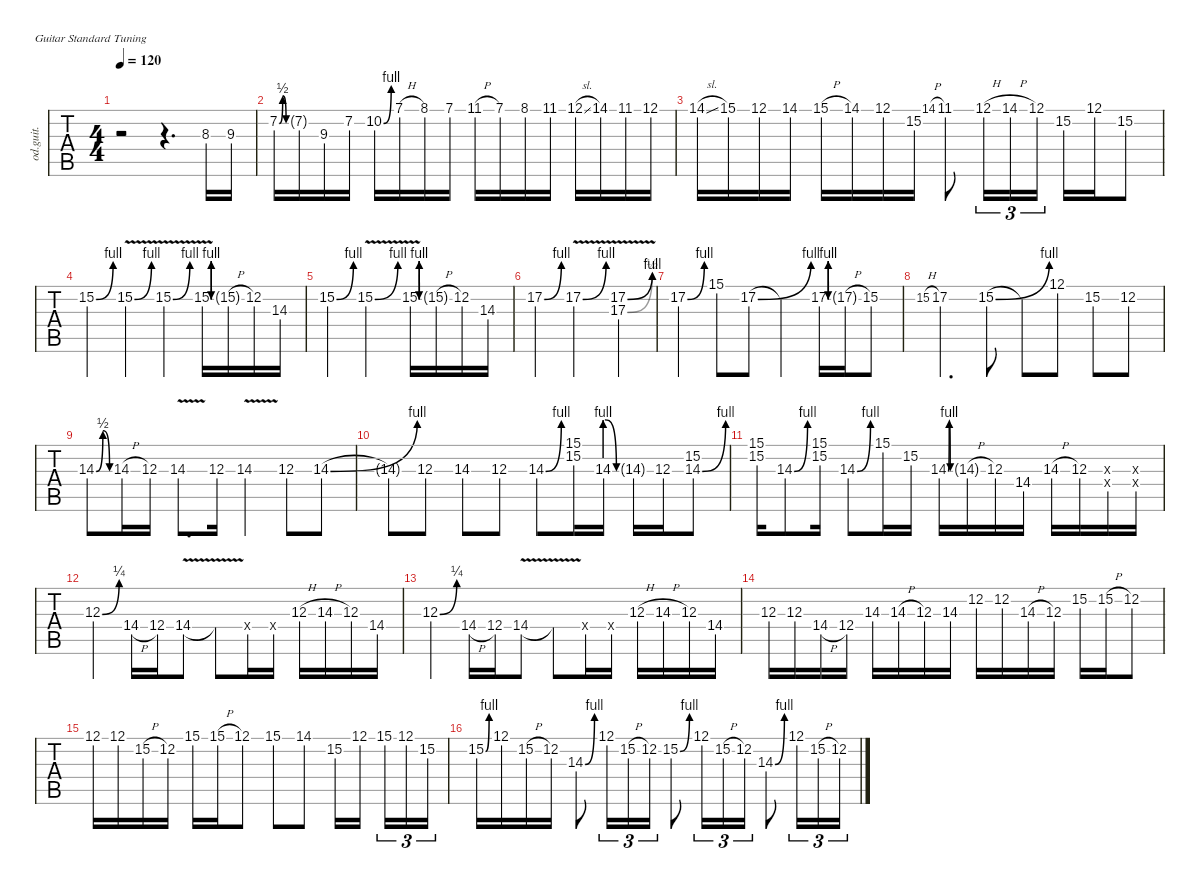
\defaultSystemsLayout 4
\hideDynamics
\bracketExtendMode nobrackets
\otherSystemsTrackNameOrientation horizontal
\track ("Solo" "od.guit.") {instrument overdrivenguitar}
\staff {tabs}
\tuning (E4 B3 G3 D3 A2 E2)
\ts (4 4)
\tempo 120
\clef g2
\ks g
r.2{dy mf instrument overdrivenguitar} r.4{d} 8.3{lf 3 acc #}.16 9.3{lf 4 acc forcenatural}.16 |
7.2{be (bendrelease 0 0 12 2 20.4 2 59.4 0) lf 2 acc #}.16 7.2{g acc #}.16 9.3{lf 4 acc forcenatural}.16 7.2{lf 2 acc #}.16 10.2{be (bend 0 0 15 4) lf 5 acc forcenatural}.16 7.1{h lf 2 acc forcenatural}.16 8.1{lf 3 acc forcenatural}.16 7.1{lf 2 acc forcenatural}.16 11.1{h lf 5 acc #}.16 7.1{lf 2 acc forcenatural}.16 8.1{lf 2 acc forcenatural}.16 11.1{lf 5 acc #}.16 12.1{sl lf 5 acc forcenatural}.16 14.1{acc #}.16 11.1{lf 2 acc #}.16 12.1{lf 3 acc forcenatural}.16 |
14.1{sl lf 5 acc #}.16 15.1{acc forcenatural}.16 12.1{acc forcenatural}.16 14.1{acc #}.16 15.1{h acc forcenatural}.16 14.1{acc #}.16 12.1{acc forcenatural}.16 15.2{acc forcenatural}.16 14.1{h lf 5 acc #}.8{gr} 11.1{lf 2 acc #}.8 12.1{h acc forcenatural}.16{tu (3 2)} 14.1{h acc #}.16{tu (3 2)} 12.1{acc forcenatural}.16{tu (3 2)} 15.2{acc forcenatural}.16 12.1{acc forcenatural}.16 15.2{acc forcenatural}.8 |
15.2{be (bend 0 0 15 4) acc forcenatural}.4 15.2{be (bend 0 0 15 4) v acc forcenatural}.4 15.2{be (bend 0 0 15 4) v acc forcenatural}.4 15.2{be (bendrelease 0 0 10.2 4 20.4 4 59.4 0) v acc forcenatural}.16 15.2{h g acc forcenatural}.16 12.2{acc forcenatural}.16 14.3{acc forcenatural}.16 |
15.2{be (bend 0 0 15 4) acc forcenatural}.4 15.2{be (bend 0 0 15 4) v acc forcenatural}.2 15.2{be (bendrelease 0 0 10.2 4 20.4 4 59.4 0) v acc forcenatural}.16 15.2{h g acc forcenatural}.16 12.2{acc forcenatural}.16 14.3{acc forcenatural}.16 |
17.2{be (bend 0 0 15 4) acc forcenatural}.4 17.2{be (bend 0 0 15 4) v acc forcenatural}.2 (17.2{be (bend 0 0 15 4) v acc forcenatural} 17.3{be (bend 0 0 14.399999999999999 2) acc forcenatural}).4 |
17.2{be (bend 0 0 15 4) acc forcenatural}.4 15.1{acc forcenatural}.8 17.2{be (bend 0 0 15 4) acc forcenatural}.8{legatoorigin} 17.2{t}.4 17.2{be (bendrelease 0 0 10.2 4 20.4 4 59.4 0) acc forcenatural}.16 17.2{h g acc forcenatural}.16 15.2{acc forcenatural}.8 |
15.2{h acc forcenatural}.8{gr} 17.2{acc forcenatural}.4{d} 15.2{be (bend 0 0 15 4) acc forcenatural}.8 15.2{t}.8 12.1{acc forcenatural}.8 15.2{acc forcenatural}.8 12.2{acc forcenatural}.8 |
14.3{be (bendrelease 0 0 10.799999999999999 2 20.4 2 59.4 0) acc forcenatural}.8 14.3{h acc forcenatural}.16 12.3{acc forcenatural}.16 14.3{v acc forcenatural}.8{d} 12.3{acc forcenatural}.16 14.3{v acc forcenatural}.4 12.3{acc forcenatural}.8 14.3{be (bend 0 0 15 4) acc forcenatural}.8 |
14.3{t}.8 12.3{acc forcenatural}.8 14.3{acc forcenatural}.8 12.3{acc forcenatural}.8 14.3{be (bend 0 0 30.599999999999998 4) acc forcenatural}.8 (15.2{acc forcenatural} 15.1{acc forcenatural}).16 14.3{be (prebendrelease 0 4 59.4 0)}.16 14.3{g acc forcenatural}.16 12.3{acc forcenatural}.16 (14.3{be (bend 0 0 29.4 4) acc forcenatural} 15.2{acc forcenatural}).8 |
(15.1{acc forcenatural} 15.2{acc forcenatural}).16 14.3{be (bend 0 0 31.2 4) acc forcenatural}.8 (15.2{acc forcenatural} 15.1{acc forcenatural}).16 14.3{be (bend 0 0 31.2 4) acc forcenatural}.8 15.1{acc forcenatural}.16 15.2{acc forcenatural}.16 14.3{be (bendrelease 0 0 13.799999999999999 4 20.4 4 59.4 0) acc forcenatural}.16 14.3{h g acc forcenatural}.16 12.3{acc forcenatural}.16 14.4{acc forcenatural}.16 14.3{h acc forcenatural}.16 12.3{acc forcenatural}.16 (0.4{x acc forcenatural} 0.3{x acc forcenatural}).16 (0.3{x acc forcenatural} 0.4{x acc forcenatural}).16 |
12.3{be (bend 0 0 49.8 1) acc forcenatural}.4 14.4{h acc forcenatural}.16 12.4{acc forcenatural}.16 14.4{v acc forcenatural}.8 14.4{t acc forcenatural}.8 0.4{x acc forcenatural}.16 0.4{x acc forcenatural}.16 12.3{h acc forcenatural}.16{legatoorigin} 14.3{h acc forcenatural}.16{legatoorigin} 12.3{acc forcenatural}.16 14.4{acc forcenatural}.16 |
12.3{be (bend 0 0 49.8 1) acc forcenatural}.4 14.4{h acc forcenatural}.16 12.4{acc forcenatural}.16 14.4{v acc forcenatural}.8 14.4{t acc forcenatural}.8 0.4{x acc forcenatural}.16 0.4{x acc forcenatural}.16 12.3{h acc forcenatural}.16{legatoorigin} 14.3{h acc forcenatural}.16{legatoorigin} 12.3{acc forcenatural}.16 14.4{acc forcenatural}.16 |
12.3{acc forcenatural}.16 12.3{acc forcenatural}.16 14.4{h acc forcenatural}.16 12.4{acc forcenatural}.16 14.3{acc forcenatural}.16 14.3{h acc forcenatural}.16 12.3{acc forcenatural}.16 14.3{acc forcenatural}.16 12.2{acc forcenatural}.16 12.2{acc forcenatural}.16 14.3{h acc forcenatural}.16 12.3{acc forcenatural}.16 15.2{acc forcenatural}.16 15.2{h acc forcenatural}.16 12.2{acc forcenatural}.8 |
12.1{acc forcenatural}.16{ot 8va} 12.1{acc forcenatural}.16{ot 8va} 15.2{h acc forcenatural}.16{ot 8va} 12.2{acc forcenatural}.16{ot 8va} 15.1{acc forcenatural}.16{ot 8va} 15.1{h acc forcenatural}.16{ot 8va} 12.1{acc forcenatural}.8{ot 8va} 15.1{st acc forcenatural}.8{ot 8va} 14.1{st acc #}.8{ot 8va} 15.2{acc forcenatural}.16{ot 8va} 12.1{acc forcenatural}.16{ot 8va} 15.1{acc forcenatural}.16{tu (3 2) ot 8va} 12.1{acc forcenatural}.16{tu (3 2) ot 8va} 15.2{acc forcenatural}.16{tu (3 2) ot 8va} |
15.2{be (bend 0 0 1.2 4) acc forcenatural}.16 12.1{acc forcenatural}.16 15.2{h acc forcenatural}.16 12.2{acc forcenatural}.16 14.3{be (bend 0 0 15 4) acc forcenatural}.8 12.1{acc forcenatural}.16{tu (3 2)} 15.2{h acc forcenatural}.16{tu (3 2)} 12.2{acc forcenatural}.16{tu (3 2)} 15.2{be (bend 0 0 15 4) acc forcenatural}.8 12.1{acc forcenatural}.16{tu (3 2)} 15.2{h acc forcenatural}.16{tu (3 2)} 12.2{acc forcenatural}.16{tu (3 2)} 14.3{be (bend 0 0 15 4) acc forcenatural}.8 12.1{acc forcenatural}.16{tu (3 2)} 15.2{h acc forcenatural}.16{tu (3 2)} 12.2{acc forcenatural}.16{tu (3 2)}
